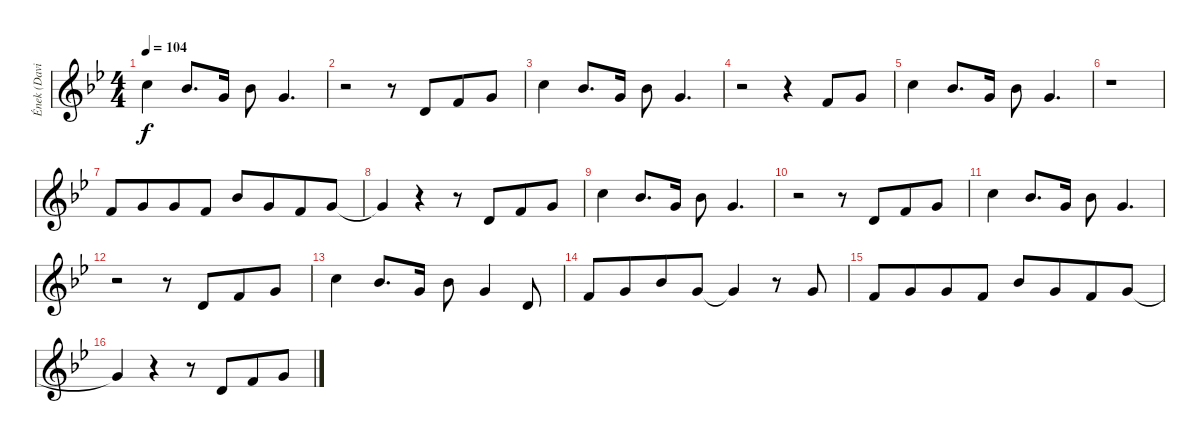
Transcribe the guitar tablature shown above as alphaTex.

\track ("Ének (David Coverdale)" "Ének (Davi") {instrument baritonesax}
\staff {score}
\tuning (E4 B3 G3 D3 A2 E2) {hide}
\ts (4 4)
\tempo 104
\clef g2
\ks bb
8.1.4{dy f} 6.1.8{d} 3.1.16 6.1.8 3.1.4{d} |
r.2 r.8 3.2.8{beam merge} 1.1.8 3.1.8 |
8.1.4 6.1.8{d} 3.1.16 6.1.8 3.1.4{d} |
r.2 r.4 1.1.8 3.1.8 |
8.1.4 6.1.8{d} 3.1.16 6.1.8 3.1.4{d} |
r.1 |
1.1.8 3.1.8{beam merge} 3.1.8 1.1.8 6.1.8 3.1.8{beam merge} 1.1.8 3.1.8 |
3.1{t}.4 r.4 r.8 3.2.8{beam merge} 1.1.8 3.1.8 |
8.1.4 6.1.8{d} 3.1.16 6.1.8 3.1.4{d} |
r.2 r.8 3.2.8{beam merge} 1.1.8 3.1.8 |
8.1.4 6.1.8{d} 3.1.16 6.1.8 3.1.4{d} |
r.2 r.8 3.2.8{beam merge} 1.1.8 3.1.8 |
8.1.4 6.1.8{d} 3.1.16 6.1.8 3.1.4 3.2.8 |
1.1.8 3.1.8{beam merge} 6.1.8 3.1.8 3.1{t}.4 r.8 3.1.8 |
1.1.8 3.1.8{beam merge} 3.1.8 1.1.8 6.1.8 3.1.8{beam merge} 1.1.8 3.1.8 |
3.1{t}.4 r.4 r.8 3.2.8{beam merge} 1.1.8 3.1.8
